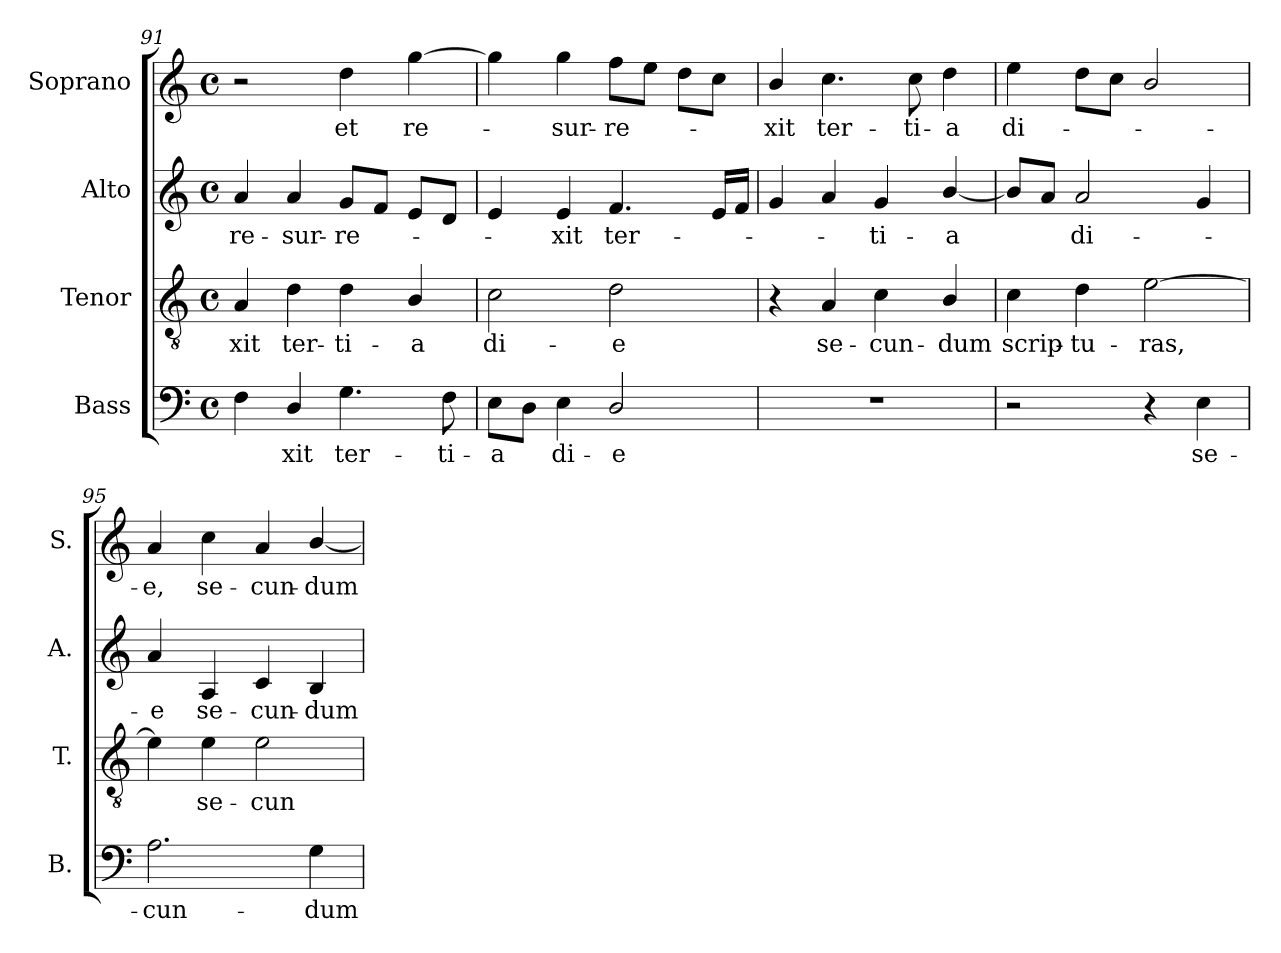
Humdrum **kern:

**kern	**text	**kern	**text	**kern	**text	**kern	**text
*part4	*part4	*part3	*part3	*part2	*part2	*part1	*part1
*staff4	*staff4	*staff3	*staff3	*staff2	*staff2	*staff1	*staff1
*I"Bass	*	*I"Tenor	*	*I"Alto	*	*I"Soprano	*
*I'B.	*	*I'T.	*	*I'A.	*	*I'S.	*
*clefF4	*	*clefGv2	*	*clefG2	*	*clefG2	*
*	*	*ITrd7c12	*	*	*	*	*
*k[]	*	*k[]	*	*k[]	*	*k[]	*
*C:	*	*C:	*	*C:	*	*C:	*
*M4/4	*	*M4/4	*	*M4/4	*	*M4/4	*
*met(c)	*	*met(c)	*	*met(c)	*	*met(c)	*
=91	=91	=91	=91	=91	=91	=91	=91
!	!	!	!LO:LY:b:color=#000000	!	!	!	!
!	!	!	!	!	!LO:LY:b:color=#000000	!	!
4Fi\	.	4AAi/	-xit	4ai/	re-	2r	.
!	!LO:LY:b:color=#000000	!	!	!	!	!	!
!	!	!	!LO:LY:b:color=#000000	!	!	!	!
!	!	!	!	!	!LO:LY:b:color=#000000	!	!
4Di/	-xit	4Di\	ter-	4ai/	-sur-	.	.
!	!LO:LY:b:color=#000000	!	!	!	!	!	!
!	!	!	!LO:LY:b:color=#000000	!	!	!	!
!	!	!	!	!	!LO:LY:b:color=#000000	!	!
!	!	!	!	!	!	!	!LO:LY:b:color=#000000
4.Gi\	ter-	4Di\	-ti-	8gi/L	-re-	4ddi\	et
.	.	.	.	8fi/J	.	.	.
!	!	!	!LO:LY:b:color=#000000	!	!	!	!
!	!	!	!	!	!	!	!LO:LY:b:color=#000000
.	.	4BBi/	-a	8ei/L	.	[4ggi\	re-
!	!LO:LY:b:color=#000000	!	!	!	!	!	!
8Fi\	-ti-	.	.	8di/J	.	.	.
!!LO:LB:g=z
=92	=92	=92	=92	=92	=92	=92	=92
!	!LO:LY:b:color=#000000	!	!	!	!	!	!
!	!	!	!LO:LY:b:color=#000000	!	!	!	!
8Ei\L	-a	2Ci\	di-	4ei/	.	4ggi\]	.
8Di\J	.	.	.	.	.	.	.
!	!LO:LY:b:color=#000000	!	!	!	!	!	!
!	!	!	!	!	!LO:LY:b:color=#000000	!	!
!	!	!	!	!	!	!	!LO:LY:b:color=#000000
4Ei\	di-	.	.	4ei/	-xit	4ggi\	-sur-
!	!LO:LY:b:color=#000000	!	!	!	!	!	!
!	!	!	!LO:LY:b:color=#000000	!	!	!	!
!	!	!	!	!	!LO:LY:b:color=#000000	!	!
!	!	!	!	!	!	!	!LO:LY:b:color=#000000
2Di/	-e	2Di\	-e	4.fi/	ter-	8ffi\L	-re-
.	.	.	.	.	.	8eei\J	.
.	.	.	.	.	.	8ddi\L	.
.	.	.	.	16ei/LL	.	8cci\J	.
.	.	.	.	16fi/JJ	.	.	.
=93	=93	=93	=93	=93	=93	=93	=93
!	!	!	!	!	!	!	!LO:LY:b:color=#000000
1r	.	4r	.	4gi/	.	4bi/	-xit
!	!	!	!LO:LY:b:color=#000000	!	!	!	!
!	!	!	!	!	!	!	!LO:LY:b:color=#000000
.	.	4AAi/	se-	4ai/	.	4.cci\	ter-
!	!	!	!LO:LY:b:color=#000000	!	!	!	!
!	!	!	!	!	!LO:LY:b:color=#000000	!	!
.	.	4Ci\	-cun-	4gi/	-ti-	.	.
!	!	!	!	!	!	!	!LO:LY:b:color=#000000
.	.	.	.	.	.	8cci\	-ti-
!	!	!	!LO:LY:b:color=#000000	!	!	!	!
!	!	!	!	!	!LO:LY:b:color=#000000	!	!
!	!	!	!	!	!	!	!LO:LY:b:color=#000000
.	.	4BBi/	-dum	[4bi/	-a	4ddi\	-a
=94	=94	=94	=94	=94	=94	=94	=94
!	!	!	!LO:LY:b:color=#000000	!	!	!	!
!	!	!	!	!	!	!	!LO:LY:b:color=#000000
2r	.	4Ci\	scrip-	8bi/L]	.	4eei\	di-
.	.	.	.	8ai/J	.	.	.
!	!	!	!LO:LY:b:color=#000000	!	!	!	!
!	!	!	!	!	!LO:LY:b:color=#000000	!	!
.	.	4Di\	-tu-	2ai/	di-	8ddi\L	.
.	.	.	.	.	.	8cci\J	.
!	!	!	!LO:LY:b:color=#000000	!	!	!	!
4r	.	[2Ei\	-ras,	.	.	2bi/	.
!	!LO:LY:b:color=#000000	!	!	!	!	!	!
4Ei\	se-	.	.	4gi/	.	.	.
=95	=95	=95	=95	=95	=95	=95	=95
!	!LO:LY:b:color=#000000	!	!	!	!	!	!
!	!	!	!	!	!LO:LY:b:color=#000000	!	!
!	!	!	!	!	!	!	!LO:LY:b:color=#000000
2.Ai\	-cun-	4Ei\]	.	4ai/	-e	4ai/	-e,
!	!	!	!LO:LY:b:color=#000000	!	!	!	!
!	!	!	!	!	!LO:LY:b:color=#000000	!	!
!	!	!	!	!	!	!	!LO:LY:b:color=#000000
.	.	4Ei\	se-	4Ai/	se-	4cci\	se-
!	!	!	!LO:LY:b:color=#000000	!	!	!	!
!	!	!	!	!	!LO:LY:b:color=#000000	!	!
!	!	!	!	!	!	!	!LO:LY:b:color=#000000
.	.	2Ei\	-cun-	4ci/	-cun-	4ai/	-cun-
!	!LO:LY:b:color=#000000	!	!	!	!	!	!
!	!	!	!	!	!LO:LY:b:color=#000000	!	!
!	!	!	!	!	!	!	!LO:LY:b:color=#000000
4Gi\	-dum	.	.	4Bi/	-dum	[4bi/	-dum
=	=	=	=	=	=	=	=
*-	*-	*-	*-	*-	*-	*-	*-
